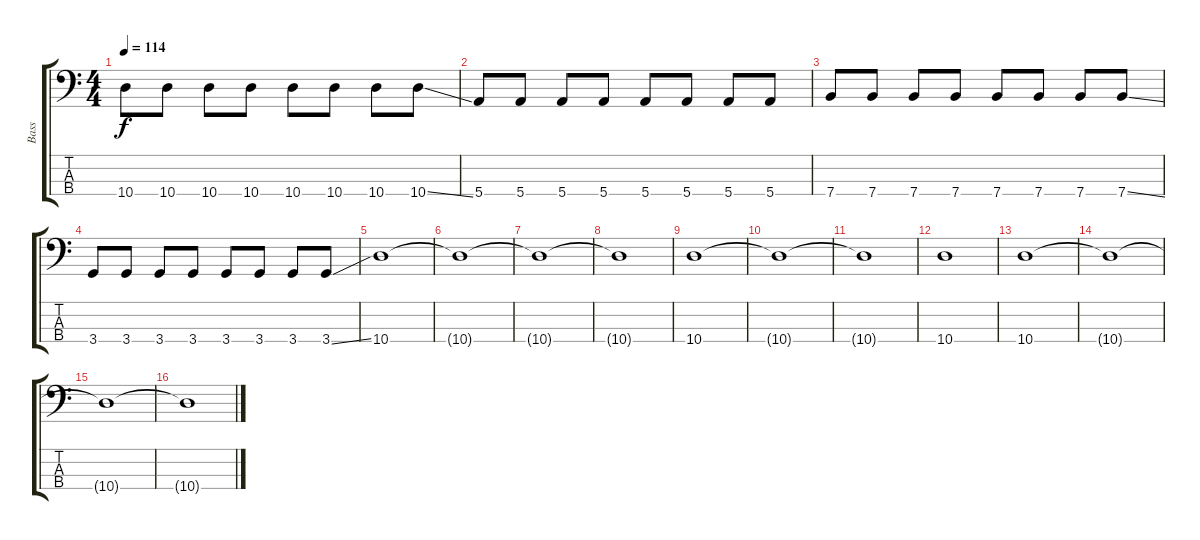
\track ("Bass" "Bass") {instrument electricbassfinger}
\staff {score tabs}
\tuning (G2 D2 A1 E1) {hide}
\ts (4 4)
\tempo 114
\clef f4
\ks c
10.4.8{dy f} 10.4.8 10.4.8 10.4.8 10.4.8 10.4.8 10.4.8 10.4{ss}.8 |
5.4.8 5.4.8 5.4.8 5.4.8 5.4.8 5.4.8 5.4.8 5.4.8 |
7.4.8 7.4.8 7.4.8 7.4.8 7.4.8 7.4.8 7.4.8 7.4{ss}.8 |
3.4.8 3.4.8 3.4.8 3.4.8 3.4.8 3.4.8 3.4.8 3.4{ss}.8 |
10.4.1 |
10.4{t}.1 |
10.4{t}.1 |
10.4{t}.1 |
10.4.1 |
10.4{t}.1 |
10.4{t}.1 |
10.4.1 |
10.4.1 |
10.4{t}.1 |
10.4{t}.1 |
10.4{t}.1
